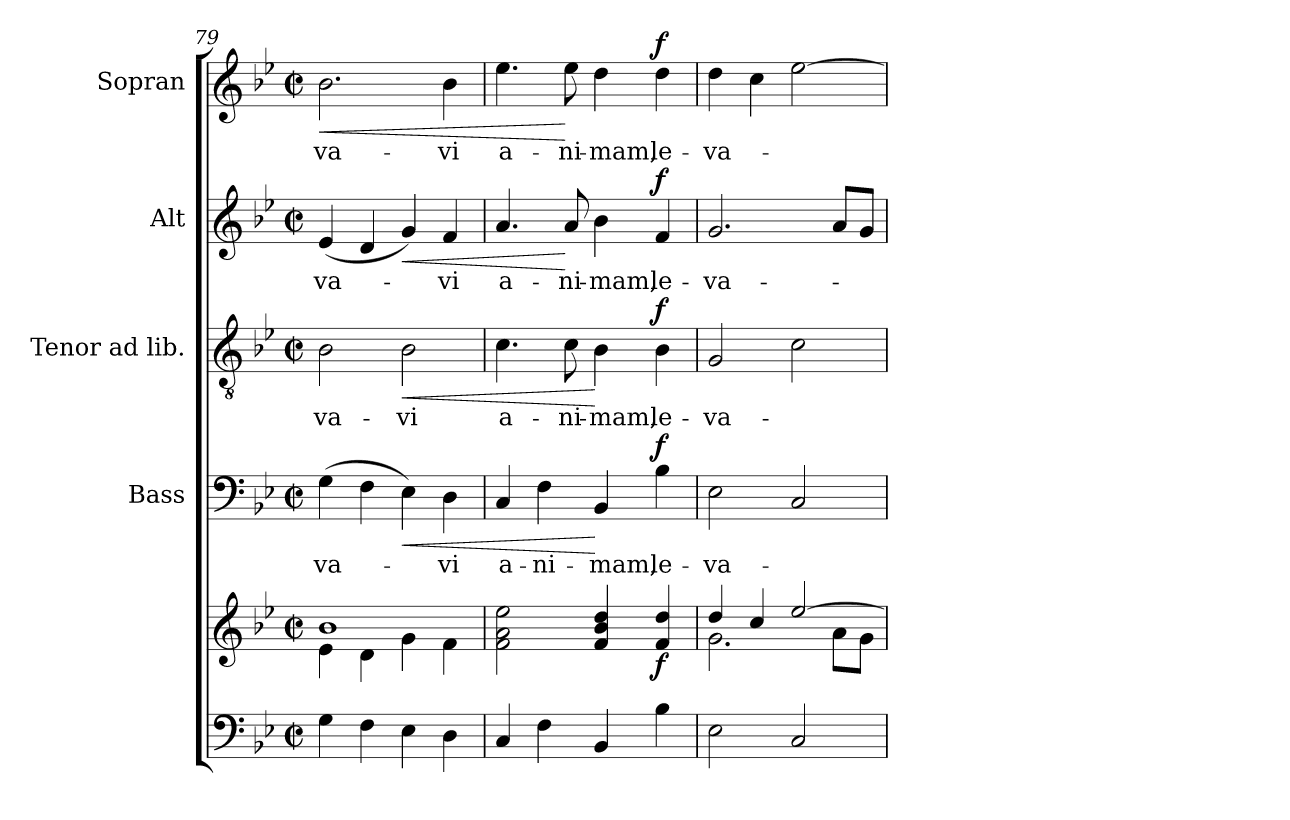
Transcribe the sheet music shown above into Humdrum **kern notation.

**kern	**kern	**dynam	**kern	**text	**dynam	**kern	**text	**dynam	**kern	**text	**dynam	**kern	**text	**dynam
*part5	*part5	*part5	*part4	*part4	*part4	*part3	*part3	*part3	*part2	*part2	*part2	*part1	*part1	*part1
*staff6	*staff5	*staff5/6	*staff4	*staff4	*staff4	*staff3	*staff3	*staff3	*staff2	*staff2	*staff2	*staff1	*staff1	*staff1
*	*	*	*I"Bass	*	*	*I"Tenor ad lib.	*	*	*I"Alt	*	*	*I"Sopran	*	*
*	*	*	*I'B.	*	*	*I'T.	*	*	*I'A.	*	*	*I'S.	*	*
*clefF4	*clefG2	*	*clefF4	*	*	*clefGv2	*	*	*clefG2	*	*	*clefG2	*	*
*k[b-e-]	*k[b-e-]	*	*k[b-e-]	*	*	*k[b-e-]	*	*	*k[b-e-]	*	*	*k[b-e-]	*	*
*B-:	*B-:	*	*B-:	*	*	*B-:	*	*	*B-:	*	*	*B-:	*	*
*M2/2	*M2/2	*	*M2/2	*	*	*M2/2	*	*	*M2/2	*	*	*M2/2	*	*
*met(c|)	*met(c|)	*	*met(c|)	*	*	*met(c|)	*	*	*met(c|)	*	*	*met(c|)	*	*
=79	=79	=79	=79	=79	=79	=79	=79	=79	=79	=79	=79	=79	=79	=79
*	*^	*	*	*	*	*	*	*	*	*	*	*	*	*
!	!	!	!	!	!LO:LY:b	!	!	!LO:LY:b	!	!	!LO:LY:b	!	!	!LO:LY:b	!LO:HP:b
4G\	1b-	4e-\	.	(>4G\	-va-	.	2B-\	-va-	.	(<4e-/	-va-	.	2.b-\	-va-	<
4F\	.	4d\	.	4F\	.	.	.	.	.	4d/	.	.	.	.	.
!	!	!	!	!	!	!LO:HP:b	!	!LO:LY:b	!LO:HP:b	!	!	!LO:HP:b	!	!	!
4E-\	.	4g\	.	4E-\)	.	<	2B-\	-vi	<	4g/)	.	<	.	.	.
!	!	!	!	!	!LO:LY:b	!	!	!	!	!	!LO:LY:b	!	!	!LO:LY:b	!
4D\	.	4f\	.	4D\	-vi	.	.	.	.	4f/	-vi	.	4b-\	-vi	.
=80	=80	=80	=80	=80	=80	=80	=80	=80	=80	=80	=80	=80	=80	=80	=80
!	!	!	!	!	!LO:LY:b	!	!	!LO:LY:b	!	!	!LO:LY:b	!	!	!LO:LY:b	!
*	*v	*v	*	*	*	*	*	*	*	*	*	*	*	*	*
4C/	2f\ 2a\ 2ee-\	.	4C/	a-	.	4.c\	a-	.	4.a/	a-	.	4.ee-\	a-	.
!	!	!	!	!LO:LY:b	!	!	!	!	!	!	!	!	!	!
4F\	.	.	4F\	-ni-	.	.	.	.	.	.	.	.	.	.
!	!	!	!	!	!	!	!LO:LY:b	!	!	!LO:LY:b	!	!	!LO:LY:b	!
.	.	.	.	.	.	8c\	-ni-	.	8a/	-ni-	[	8ee-\	-ni-	[
!	!	!	!	!LO:LY:b	!	!	!LO:LY:b	!	!	!LO:LY:b	!	!	!LO:LY:b	!
4BB-/	4f/ 4b-/ 4dd/	.	4BB-/	-mam,	[	4B-\	-mam,	[	4b-\	-mam,	.	4dd\	-mam,	.
!	!	!LO:DY:b	!	!LO:LY:b	!LO:DY:a	!	!LO:LY:b	!LO:DY:a	!	!LO:LY:b	!LO:DY:a	!	!LO:LY:b	!LO:DY:a
4B-\	4f/ 4dd/	f	4B-\	le-	f	4B-\	le-	f	4f/	le-	f	4dd\	le-	f
=81	=81	=81	=81	=81	=81	=81	=81	=81	=81	=81	=81	=81	=81	=81
*	*^	*	*	*	*	*	*	*	*	*	*	*	*	*
!	!	!	!	!	!LO:LY:b	!	!	!LO:LY:b	!	!	!LO:LY:b	!	!	!LO:LY:b	!
2E-\	4dd/	2.g\	.	2E-\	-va-	.	2G/	-va-	.	2.g/	-va-	.	4dd\	-va-	.
.	4cc/	.	.	.	.	.	.	.	.	.	.	.	4cc\	.	.
2C/	[>2ee-/	.	.	2C/	.	.	2c\	.	.	.	.	.	[2ee-\	.	.
.	.	8a\L	.	.	.	.	.	.	.	8a/L	.	.	.	.	.
.	.	8g\J	.	.	.	.	.	.	.	8g/J	.	.	.	.	.
*	*v	*v	*	*	*	*	*	*	*	*	*	*	*	*	*
=	=	=	=	=	=	=	=	=	=	=	=	=	=	=
*-	*-	*-	*-	*-	*-	*-	*-	*-	*-	*-	*-	*-	*-	*-
